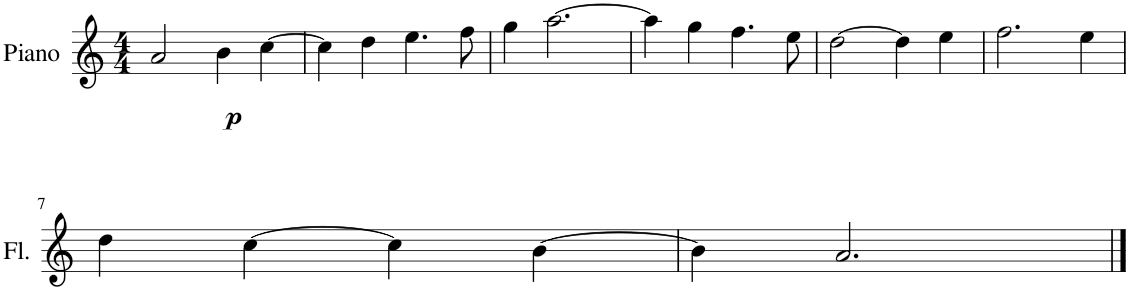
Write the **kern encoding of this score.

**kern	**dynam
*part1	*part1
*staff1	*staff1
*I"Piano	*
*clefG2	*
*k[]	*
*M4/4	*
=1	=1
!	!LO:DY:b
2a/	p
4b\	.
[4cc\	.
=2	=2
4cc\]	.
4dd\	.
4.ee\	.
8ff\	.
=3	=3
4gg\	.
[2.aa\	.
=4	=4
4aa\]	.
4gg\	.
4.ff\	.
8ee\	.
=5	=5
[2dd\	.
4dd\]	.
4ee\	.
=6	=6
2.ff\	.
4ee\	.
!!LO:LB:g=z
=7	=7
4dd\	.
[4cc\	.
4cc\]	.
[4b\	.
=8	=8
4b\]	.
2.a/	.
==	==
*-	*-
